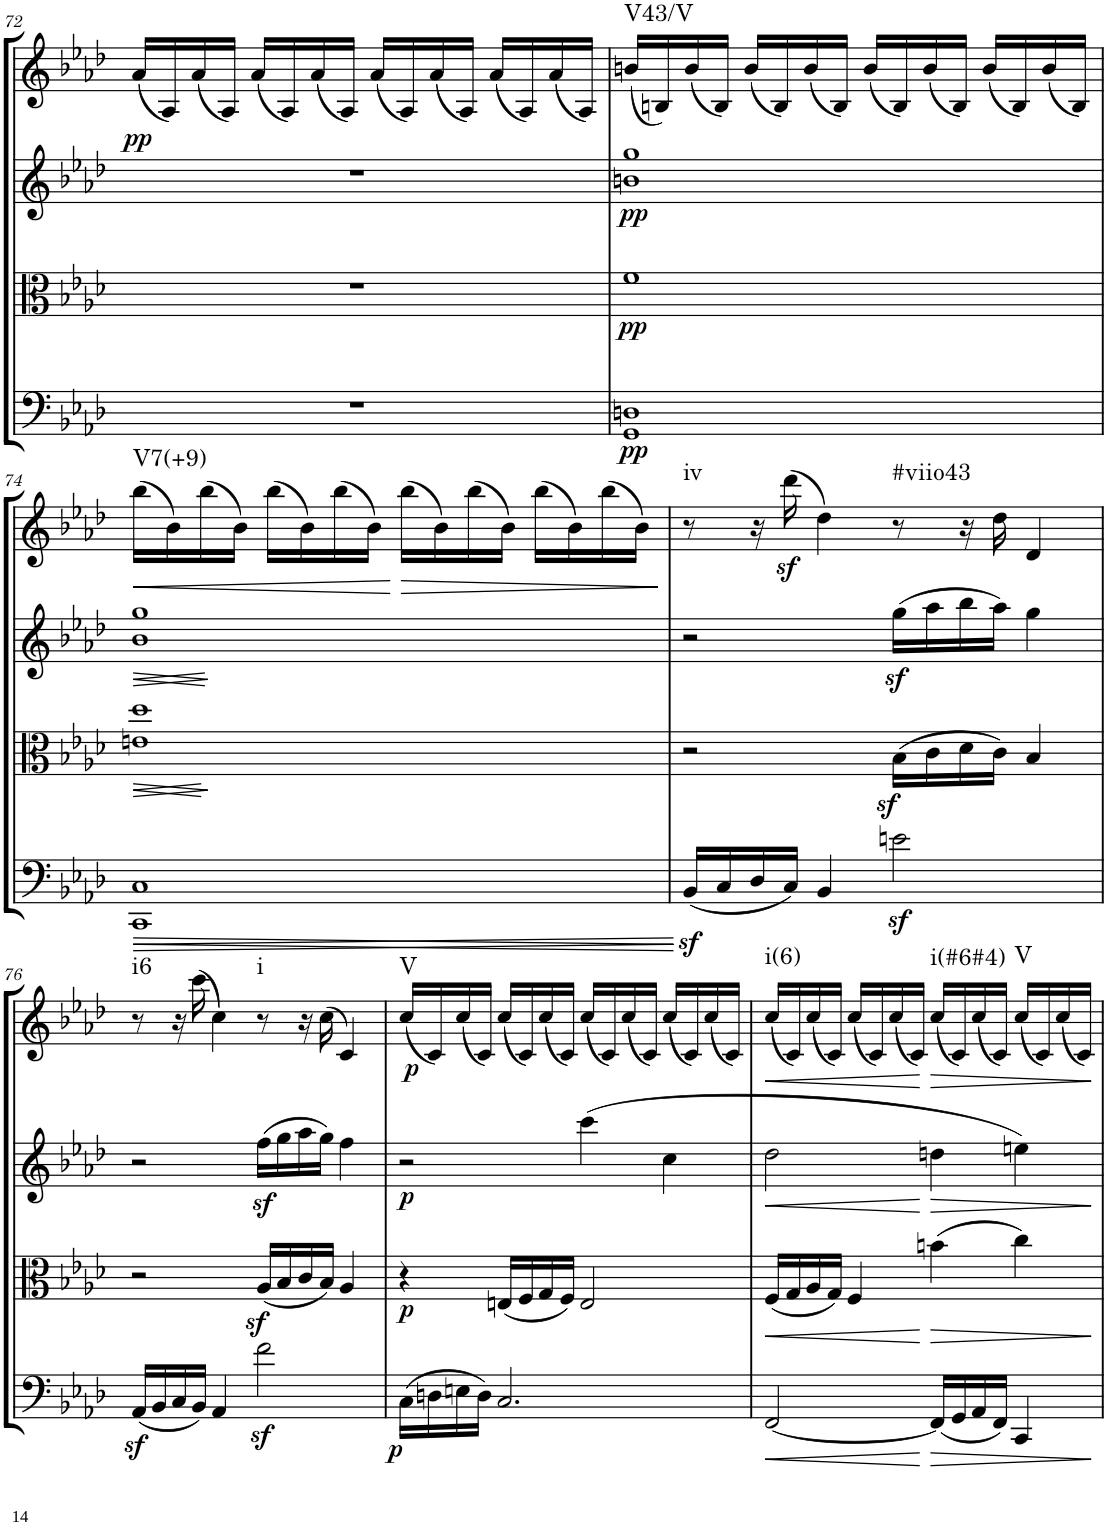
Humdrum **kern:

**kern	**dynam	**kern	**dynam	**kern	**dynam	**kern	**dynam	**harte
*part4	*part4	*part3	*part3	*part2	*part2	*part1	*part1	*part1
*staff4	*staff4	*staff3	*staff3	*staff2	*staff2	*staff1	*staff1	*
*I"Cello	*	*I"Viola	*	*I"2nd Violin	*	*I"1st Violin	*	*
*	*	*I'Vla	*	*I'Vln	*	*I'Vln	*	*
!!LO:PB:g=z
*clefF4	*	*clefC3	*	*clefG2	*	*clefG2	*	*
*k[b-e-a-d-]	*	*k[b-e-a-d-]	*	*k[b-e-a-d-]	*	*k[b-e-a-d-]	*	*
*M4/4	*	*M4/4	*	*M4/4	*	*M4/4	*	*
*met(c)	*	*met(c)	*	*met(c)	*	*met(c)	*	*
=72	=72	=72	=72	=72	=72	=72	=72	=72
!	!	!	!	!	!LO:DY:a	!	!	!
1r	.	1r	.	1r	pp	(16a-/LL	.	.
.	.	.	.	.	.	16A-/)	.	.
.	.	.	.	.	.	(16a-/	.	.
.	.	.	.	.	.	16A-/JJ)	.	.
.	.	.	.	.	.	(16a-/LL	.	.
.	.	.	.	.	.	16A-/)	.	.
.	.	.	.	.	.	(16a-/	.	.
.	.	.	.	.	.	16A-/JJ)	.	.
.	.	.	.	.	.	(16a-/LL	.	.
.	.	.	.	.	.	16A-/)	.	.
.	.	.	.	.	.	(16a-/	.	.
.	.	.	.	.	.	16A-/JJ)	.	.
.	.	.	.	.	.	(16a-/LL	.	.
.	.	.	.	.	.	16A-/)	.	.
.	.	.	.	.	.	(16a-/	.	.
.	.	.	.	.	.	16A-/JJ)	.	.
=73	=73	=73	=73	=73	=73	=73	=73	=73
!	!LO:DY:b	!	!LO:DY:b	!	!LO:DY:b	!	!	!LO:H:kt=V43/V
1GG 1Dn	pp	1f	pp	1bn 1gg	pp	(16bn/LL	.	N
.	.	.	.	.	.	16Bn/)	.	.
.	.	.	.	.	.	(16b/	.	.
.	.	.	.	.	.	16B/JJ)	.	.
.	.	.	.	.	.	(16b/LL	.	.
.	.	.	.	.	.	16B/)	.	.
.	.	.	.	.	.	(16b/	.	.
.	.	.	.	.	.	16B/JJ)	.	.
.	.	.	.	.	.	(16b/LL	.	.
.	.	.	.	.	.	16B/)	.	.
.	.	.	.	.	.	(16b/	.	.
.	.	.	.	.	.	16B/JJ)	.	.
.	.	.	.	.	.	(16b/LL	.	.
.	.	.	.	.	.	16B/)	.	.
.	.	.	.	.	.	(16b/	.	.
.	.	.	.	.	.	16B/JJ)	.	.
!!LO:LB:g=z
=74	=74	=74	=74	=74	=74	=74	=74	=74
!	!LO:HP:b	!	!	!	!	!	!	!
!	!LO:HP:n=1:b	!	!LO:HP:b	!	!	!	!	!
!	!	!	!LO:HP:n=1:b	!	!LO:HP:b	!	!	!
!	!	!	!	!	!LO:HP:n=1:b	!	!LO:HP:b	!LO:H:kt=V7(+9)
1CC 1C	< >	1en 1dd-	< >	1b- 1gg	> <	(16bb-\LL	<	N
.	.	.	.	.	.	16b-\)	.	.
.	.	.	.	.	.	(16bb-\	.	.
.	.	.	.	.	.	16b-\JJ)	.	.
.	.	.	.	.	.	(16bb-\LL	.	.
.	.	.	.	.	.	16b-\)	.	.
.	.	.	.	.	.	(16bb-\	.	.
.	.	.	.	.	.	16b-\JJ)	.	.
!	!	!	!	!	!	!	!LO:HP:n=1:b	!
.	.	.	.	.	.	(16bb-\LL	[ >	.
.	.	.	.	.	.	16b-\)	.	.
.	.	.	.	.	.	(16bb-\	.	.
.	.	.	.	.	.	16b-\JJ)	.	.
.	.	.	.	.	.	(16bb-\LL	.	.
.	.	.	.	.	.	16b-\)	.	.
.	.	.	.	.	.	(16bb-\	.	.
.	.	.	.	.	.	16b-\JJ)	.	.
.	[	.	[	.	]	.	]	.
=75	=75	=75	=75	=75	=75	=75	=75	=75
!	!	!	!	!	!	!	!	!LO:H:kt=iv
(16BB-z</LL	.	2r	.	2r	.	8r	.	N
16C/	]	.	.	.	.	.	.	.
16D-/	.	.	.	.	.	16r	.	.
16C/JJ)	.	.	.	.	.	(16ddd-z<\	.	.
4BB-/	.	.	.	.	.	4dd-\)	.	.
!	!	!	!	!	!	!	!	!LO:H:kt=#viio43
2enz<\	.	(16B-z<\LL	]	(16ggz<\LL	[	8r	.	N
.	.	16c\	.	16aa-\	.	.	.	.
.	.	16d-\	.	16bb-\	.	16r	.	.
.	.	16c\JJ)	.	16aa-\JJ)	.	16dd-\	.	.
.	.	4B-/	.	4gg\	.	4d-/	.	.
!!LO:LB:g=z
=76	=76	=76	=76	=76	=76	=76	=76	=76
!	!	!	!	!	!	!	!	!LO:H:kt=i6
(16AA-z</LL	.	2r	.	2r	.	8r	.	N
16BB-/	.	.	.	.	.	.	.	.
16C/	.	.	.	.	.	16r	.	.
16BB-/JJ)	.	.	.	.	.	(16ccc\	.	.
4AA-/	.	.	.	.	.	4cc\)	.	.
!	!	!	!	!	!	!	!	!LO:H:kt=i
2fz<\	.	(16A-z</LL	.	(16ffz<\LL	.	8r	.	N
.	.	16B-/	.	16gg\	.	.	.	.
.	.	16c/	.	16aa-\	.	16r	.	.
.	.	16B-/JJ)	.	16gg\JJ)	.	(16cc\	.	.
.	.	4A-/	.	4ff\	.	4c/)	.	.
=77	=77	=77	=77	=77	=77	=77	=77	=77
!	!LO:DY:b	!	!LO:DY:b	!	!LO:DY:b	!	!LO:DY:b	!LO:H:kt=V
(16C\LL	p	4r	p	2r	p	(16cc/LL	p	N
16Dn\	.	.	.	.	.	16c/)	.	.
16En\	.	.	.	.	.	(16cc/	.	.
16D\JJ)	.	.	.	.	.	16c/JJ)	.	.
2.C/	.	(16En/LL	.	.	.	(16cc/LL	.	.
.	.	16F/	.	.	.	16c/)	.	.
.	.	16G/	.	.	.	(16cc/	.	.
.	.	16F/JJ)	.	.	.	16c/JJ)	.	.
.	.	2E/	.	(4ccc\	.	(16cc/LL	.	.
.	.	.	.	.	.	16c/)	.	.
.	.	.	.	.	.	(16cc/	.	.
.	.	.	.	.	.	16c/JJ)	.	.
.	.	.	.	4cc\	.	(16cc/LL	.	.
.	.	.	.	.	.	16c/)	.	.
.	.	.	.	.	.	(16cc/	.	.
.	.	.	.	.	.	16c/JJ)	.	.
=78	=78	=78	=78	=78	=78	=78	=78	=78
!	!LO:HP:b	!	!LO:HP:b	!	!LO:HP:b	!	!LO:HP:b	!LO:H:kt=i(6)
[2FF/	<	(16F/LL	<	2dd-\	<	(16cc/LL	<	N
.	.	16G/	.	.	.	16c/)	.	.
.	.	16A-/	.	.	.	(16cc/	.	.
.	.	16G/JJ)	.	.	.	16c/JJ)	.	.
.	.	4F/	.	.	.	(16cc/LL	.	.
.	.	.	.	.	.	16c/)	.	.
.	.	.	.	.	.	(16cc/	.	.
.	.	.	.	.	.	16c/JJ)	.	.
!	!LO:HP:n=1:b	!	!LO:HP:n=1:b	!	!LO:HP:n=1:b	!	!LO:HP:n=1:b	!LO:H:kt=i(#6#4)
(16FF/LL]	[ >	(4bn\	[ >	4ddn\	[ >	(16cc/LL	[ >	N
16GG/	.	.	.	.	.	16c/)	.	.
16AA-/	.	.	.	.	.	(16cc/	.	.
16FF/JJ)	.	.	.	.	.	16c/JJ)	.	.
!	!	!	!	!	!	!	!	!LO:H:kt=V
4CC/	.	4cc\)	.	4een\)	.	(16cc/LL	.	N
.	.	.	.	.	.	16c/)	.	.
.	.	.	.	.	.	(16cc/	.	.
.	.	.	.	.	.	16c/JJ)	.	.
.	]	.	]	.	]	.	]	.
=	=	=	=	=	=	=	=	=
*-	*-	*-	*-	*-	*-	*-	*-	*-
